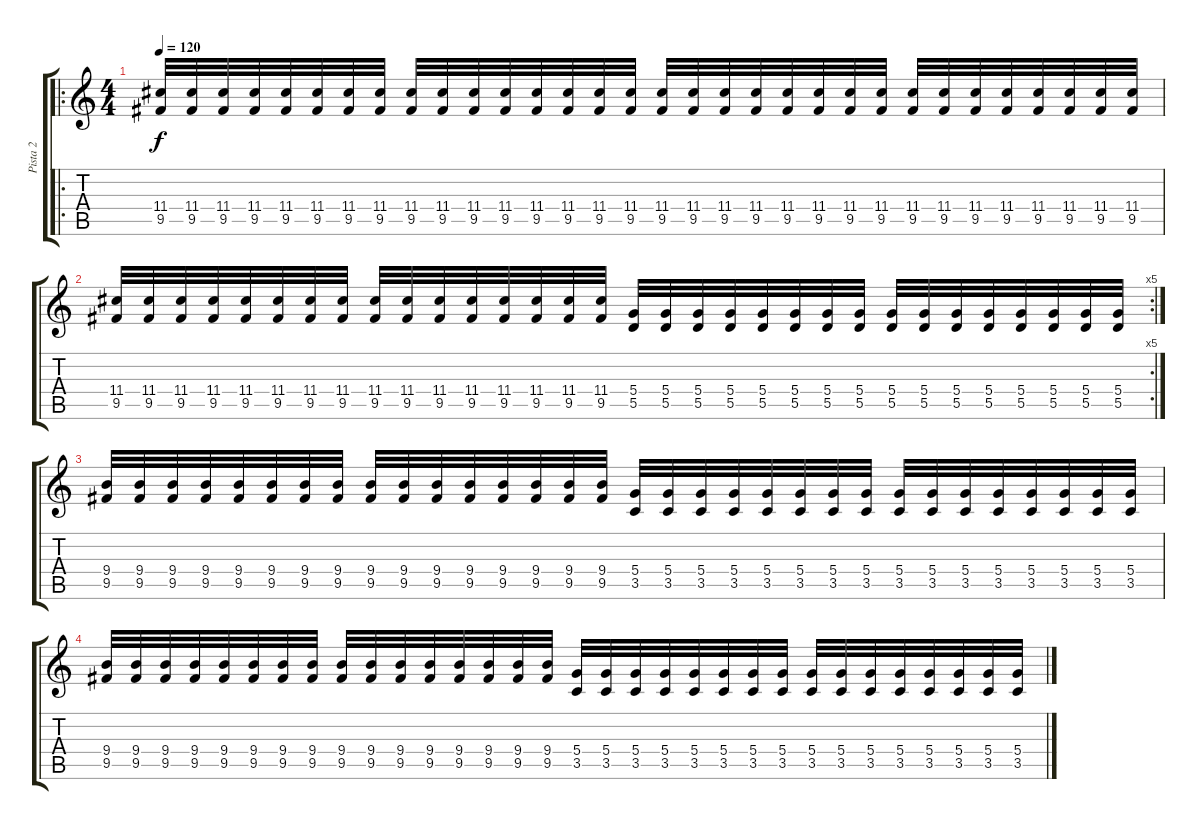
\track ("Pista 2" "Pista 2") {instrument distortionguitar}
\staff {score tabs}
\tuning (E4 B3 G3 D3 A2 E2) {hide}
\ro
\ts (4 4)
\tempo 120
\clef g2
\ks c
(11.4 9.5).32{dy f instrument distortionguitar} (11.4 9.5).32 (11.4 9.5).32 (11.4 9.5).32 (11.4 9.5).32 (11.4 9.5).32 (11.4 9.5).32 (11.4 9.5).32 (11.4 9.5).32 (11.4 9.5).32 (11.4 9.5).32 (11.4 9.5).32 (11.4 9.5).32 (11.4 9.5).32 (11.4 9.5).32 (11.4 9.5).32 (11.4 9.5).32 (11.4 9.5).32 (11.4 9.5).32 (11.4 9.5).32 (11.4 9.5).32 (11.4 9.5).32 (11.4 9.5).32 (11.4 9.5).32 (11.4 9.5).32 (11.4 9.5).32 (11.4 9.5).32 (11.4 9.5).32 (11.4 9.5).32 (11.4 9.5).32 (11.4 9.5).32 (11.4 9.5).32 |
\rc 5
(11.4 9.5).32 (11.4 9.5).32 (11.4 9.5).32 (11.4 9.5).32 (11.4 9.5).32 (11.4 9.5).32 (11.4 9.5).32 (11.4 9.5).32 (11.4 9.5).32 (11.4 9.5).32 (11.4 9.5).32 (11.4 9.5).32 (11.4 9.5).32 (11.4 9.5).32 (11.4 9.5).32 (11.4 9.5).32 (5.4 5.5).32 (5.4 5.5).32 (5.4 5.5).32 (5.4 5.5).32 (5.4 5.5).32 (5.4 5.5).32 (5.4 5.5).32 (5.4 5.5).32 (5.4 5.5).32 (5.4 5.5).32 (5.4 5.5).32 (5.4 5.5).32 (5.4 5.5).32 (5.4 5.5).32 (5.4 5.5).32 (5.4 5.5).32 |
(9.4 9.5).32 (9.4 9.5).32 (9.4 9.5).32 (9.4 9.5).32 (9.4 9.5).32 (9.4 9.5).32 (9.4 9.5).32 (9.4 9.5).32 (9.4 9.5).32 (9.4 9.5).32 (9.4 9.5).32 (9.4 9.5).32 (9.4 9.5).32 (9.4 9.5).32 (9.4 9.5).32 (9.4 9.5).32 (5.4 3.5).32 (5.4 3.5).32 (5.4 3.5).32 (5.4 3.5).32 (5.4 3.5).32 (5.4 3.5).32 (5.4 3.5).32 (5.4 3.5).32 (5.4 3.5).32 (5.4 3.5).32 (5.4 3.5).32 (5.4 3.5).32 (5.4 3.5).32 (5.4 3.5).32 (5.4 3.5).32 (5.4 3.5).32 |
(9.4 9.5).32 (9.4 9.5).32 (9.4 9.5).32 (9.4 9.5).32 (9.4 9.5).32 (9.4 9.5).32 (9.4 9.5).32 (9.4 9.5).32 (9.4 9.5).32 (9.4 9.5).32 (9.4 9.5).32 (9.4 9.5).32 (9.4 9.5).32 (9.4 9.5).32 (9.4 9.5).32 (9.4 9.5).32 (5.4 3.5).32 (5.4 3.5).32 (5.4 3.5).32 (5.4 3.5).32 (5.4 3.5).32 (5.4 3.5).32 (5.4 3.5).32 (5.4 3.5).32 (5.4 3.5).32 (5.4 3.5).32 (5.4 3.5).32 (5.4 3.5).32 (5.4 3.5).32 (5.4 3.5).32 (5.4 3.5).32 (5.4 3.5).32
